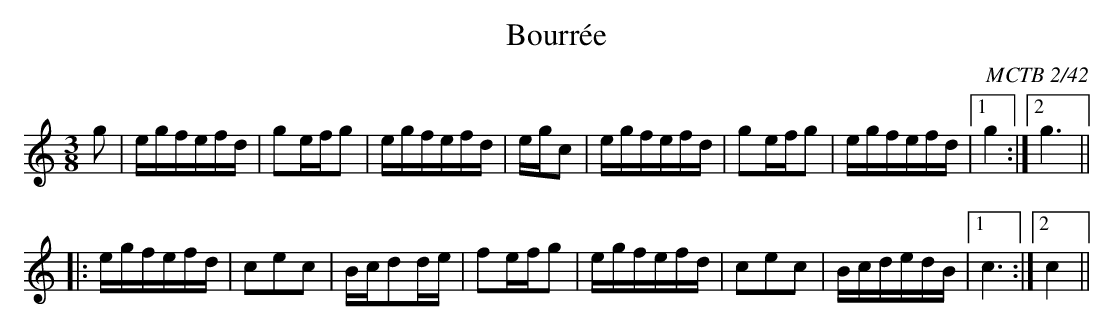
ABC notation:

X:1
T:Bourrée
C:MCTB 2/42
M:3/8
L:1/16
K:C
g2|egfefd|g2efg2|egfefd|egc2|\
egfefd|g2efg2|egfefd|1 g4:|2 g6||
|:egfefd|c2e2c2|Bcd2de|f2efg2|\
egfefd|c2e2c2|BcdedB|1 c6:|2 c4||
